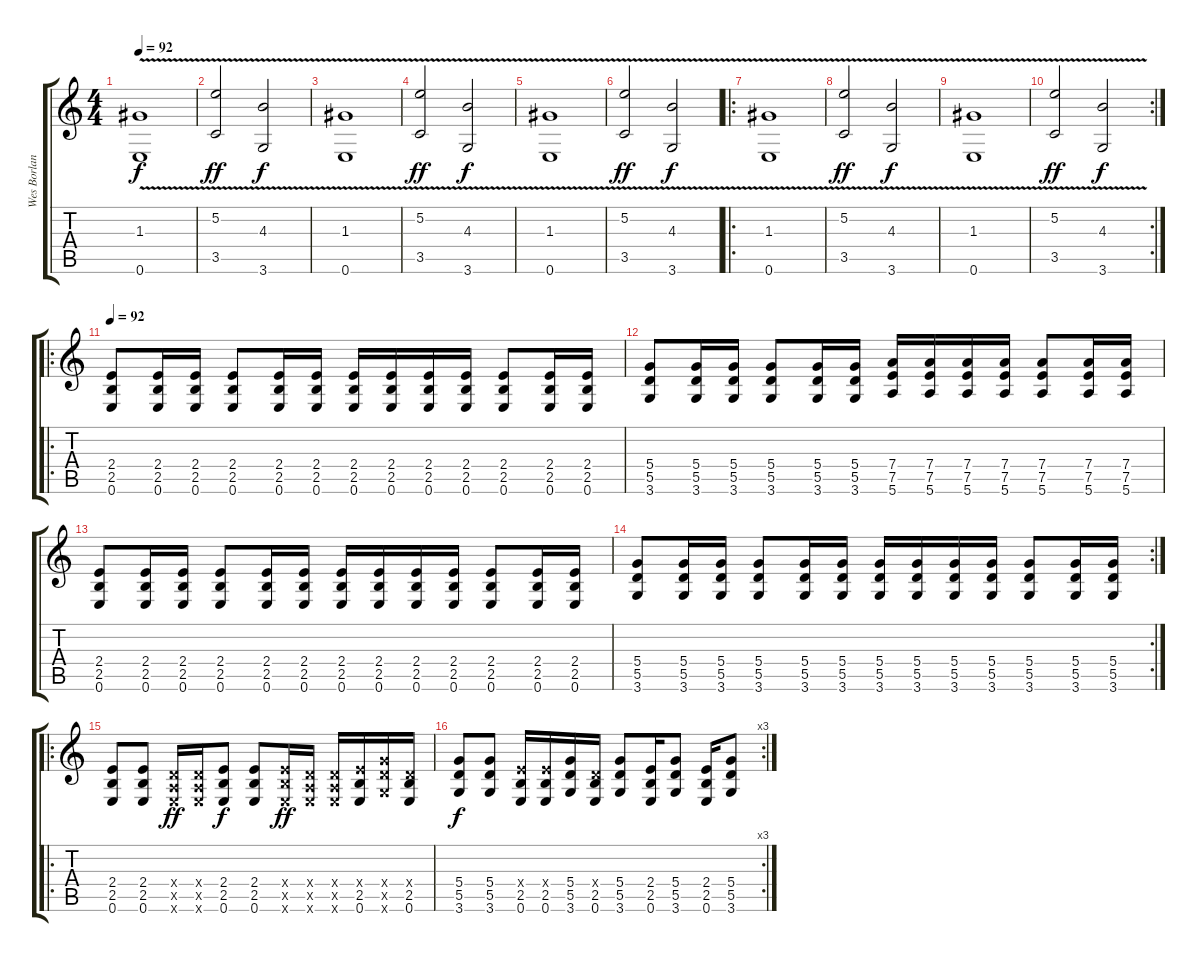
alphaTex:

\track ("Wes Borland" "Wes Borlan") {instrument electricguitarclean}
\staff {score tabs}
\tuning (E4 B3 G3 D3 A2 E2) {hide}
\ts (4 4)
\tempo 92
\clef g2
\ks c
(1.3{v} 0.6).1{dy f} |
(5.2 3.5{v}).2{dy ff} (4.3{v} 3.6{v}).2{dy f} |
(1.3{v} 0.6).1 |
(5.2 3.5{v}).2{dy ff} (4.3{v} 3.6{v}).2{dy f} |
(1.3{v} 0.6).1 |
(5.2 3.5{v}).2{dy ff} (4.3{v} 3.6{v}).2{dy f} |
\ro
(1.3{v} 0.6).1{volume 8} |
(5.2 3.5{v}).2{dy ff} (4.3{v} 3.6{v}).2{dy f} |
(1.3{v} 0.6).1 |
\rc 2
(5.2 3.5{v}).2{dy ff} (4.3{v} 3.6{v}).2{dy f} |
\ro
\tempo 92
(2.4 2.5 0.6).8{volume 14 instrument overdrivenguitar} (2.4 2.5 0.6).16 (2.4 2.5 0.6).16 (2.4 2.5 0.6).8 (2.4 2.5 0.6).16 (2.4 2.5 0.6).16 (2.4 2.5 0.6).16 (2.4 2.5 0.6).16 (2.4 2.5 0.6).16 (2.4 2.5 0.6).16 (2.4 2.5 0.6).8 (2.4 2.5 0.6).16 (2.4 2.5 0.6).16 |
(5.4 5.5 3.6).8 (5.4 5.5 3.6).16 (5.4 5.5 3.6).16 (5.4 5.5 3.6).8 (5.4 5.5 3.6).16 (5.4 5.5 3.6).16 (7.4 7.5 5.6).16 (7.4 7.5 5.6).16 (7.4 7.5 5.6).16 (7.4 7.5 5.6).16 (7.4 7.5 5.6).8 (7.4 7.5 5.6).16 (7.4 7.5 5.6).16 |
(2.4 2.5 0.6).8{instrument distortionguitar} (2.4 2.5 0.6).16 (2.4 2.5 0.6).16 (2.4 2.5 0.6).8 (2.4 2.5 0.6).16 (2.4 2.5 0.6).16 (2.4 2.5 0.6).16 (2.4 2.5 0.6).16 (2.4 2.5 0.6).16 (2.4 2.5 0.6).16 (2.4 2.5 0.6).8 (2.4 2.5 0.6).16 (2.4 2.5 0.6).16 |
\rc 2
(5.4 5.5 3.6).8 (5.4 5.5 3.6).16 (5.4 5.5 3.6).16 (5.4 5.5 3.6).8 (5.4 5.5 3.6).16 (5.4 5.5 3.6).16 (5.4 5.5 3.6).16 (5.4 5.5 3.6).16 (5.4 5.5 3.6).16 (5.4 5.5 3.6).16 (5.4 5.5 3.6).8 (5.4 5.5 3.6).16 (5.4 5.5 3.6).16 |
\ro
(2.4 2.5 0.6).8{volume 16 instrument overdrivenguitar} (2.4 2.5 0.6).8 (0.4{x} 0.5{x} 0.6{x}).16{dy ff} (0.4{x} 0.5{x} 0.6{x}).16 (2.4 2.5 0.6).8{dy f} (2.4 2.5 0.6).8 (2.4{x} 2.5{x} 0.6{x}).16{dy ff} (0.4{x} 0.5{x} 0.6{x}).16 (0.4{x} 0.5{x} 0.6{x}).16 (2.4{x} 2.5 0.6).16 (5.4{x} 5.5{x} 3.6{x}).16 (0.4{x} 2.5 0.6).16 |
\rc 3
(5.4 5.5 3.6).8{dy f} (5.4 5.5 3.6).8 (2.4{x} 2.5 0.6).16 (2.4{x} 2.5 0.6).16 (5.4 5.5 3.6).16 (0.4{x} 2.5 0.6).16 (5.4 5.5 3.6).8 (2.4 2.5 0.6).16 (5.4 5.5 3.6).8 (2.4 2.5 0.6).16 (5.4 5.5 3.6).8
